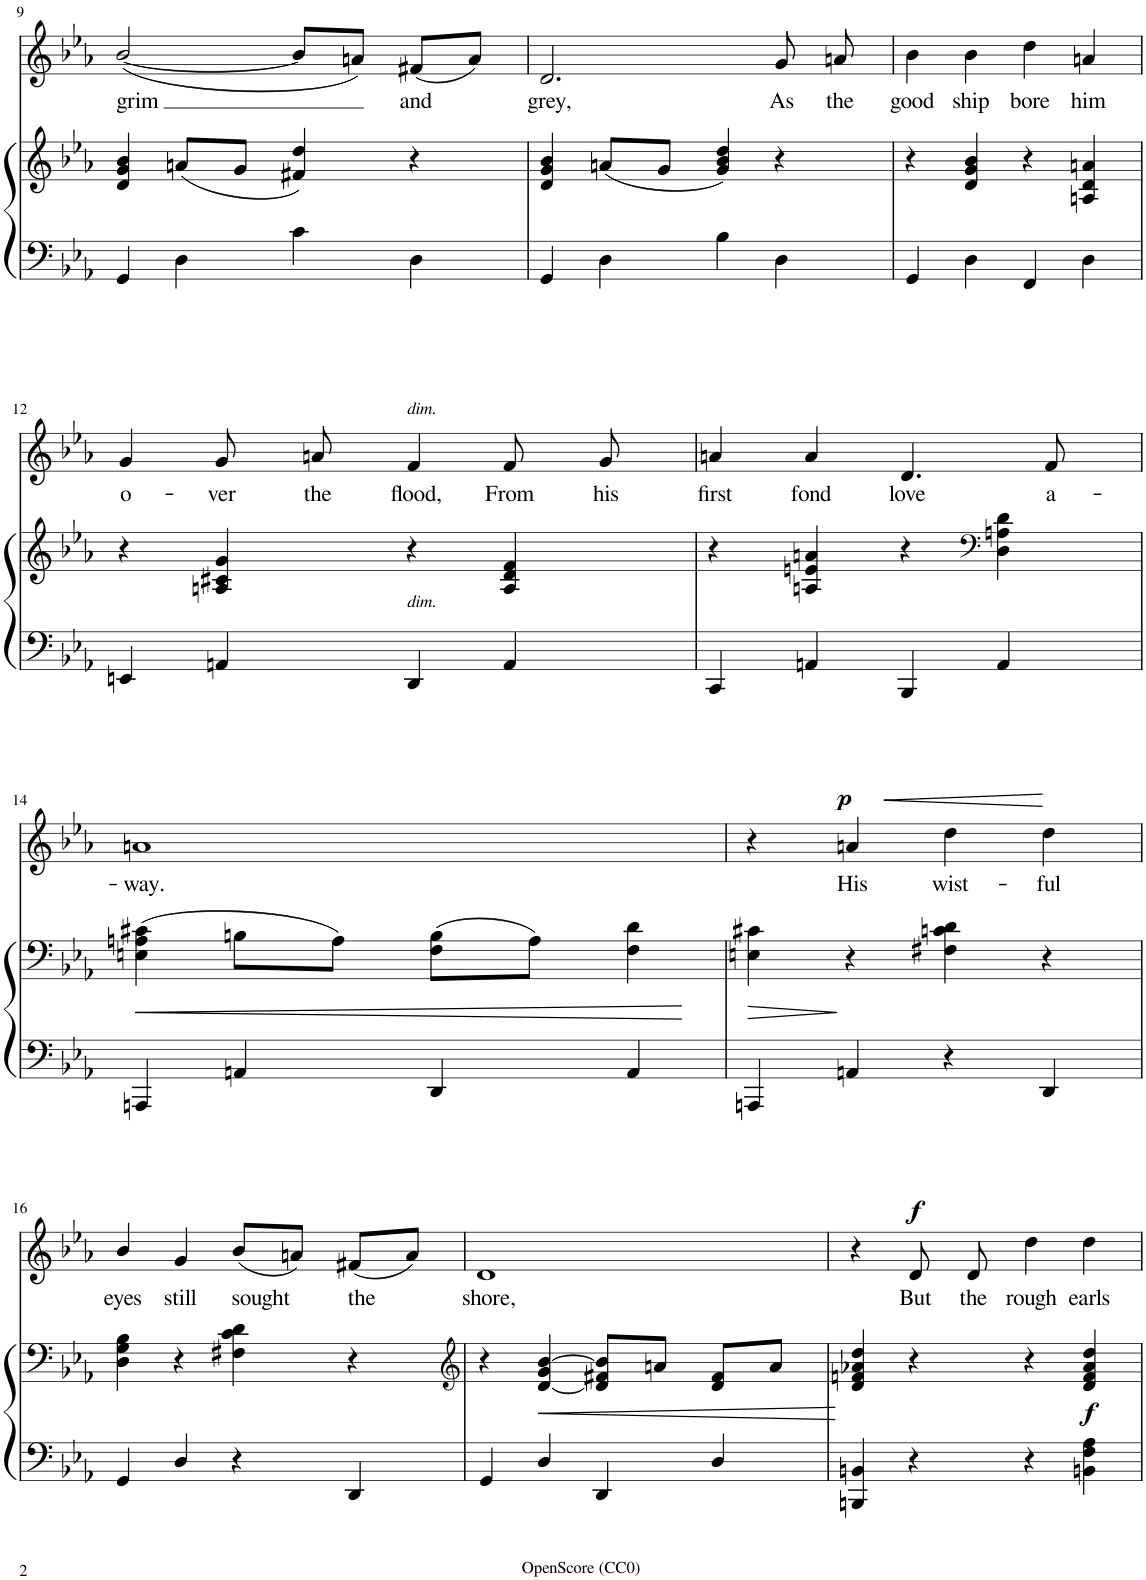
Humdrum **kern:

**kern	**kern	**dynam	**kern	**text	**dynam
*part2	*part2	*part2	*part1	*part1	*part1
*staff3	*staff2	*staff2/3	*staff1	*staff1	*staff1
*I"Piano	*	*	*I"Voice	*	*
*I'Pno	*	*	*	*	*
!!LO:PB:g=z
*clefF4	*clefG2	*	*clefG2	*	*
*k[b-e-a-]	*k[b-e-a-]	*	*k[b-e-a-]	*	*
*M4/4	*M4/4	*	*M4/4	*	*
=9	=9	=9	=9	=9	=9
!	!	!	!	!LO:LY:b	!
4GG/	4d/ 4g/ 4b-/	.	([2b-/	grim	.
4D\	(8an/L	.	.	.	.
.	8g/J	.	.	.	.
4c\	4f#X/ 4dd/)	.	8b-/L]	.	.
.	.	.	8an/J)	.	.
!	!	!	!	!LO:LY:b	!
4D\	4r	.	(8f#X/L	and	.
.	.	.	8a/J)	.	.
=10	=10	=10	=10	=10	=10
!	!	!	!	!LO:LY:b	!
4GG/	4d/ 4g/ 4b-/	.	2.d/	grey,	.
4D\	(<8an/L	.	.	.	.
.	8g/J	.	.	.	.
4B-\	4g/ 4b-/ 4dd/)	.	.	.	.
!	!	!	!	!LO:LY:b	!
4D\	4r	.	8g/	As	.
!	!	!	!	!LO:LY:b	!
.	.	.	8an/	the	.
=11	=11	=11	=11	=11	=11
!	!	!	!	!LO:LY:b	!
4GG/	4r	.	4b-\	good	.
!	!	!	!	!LO:LY:b	!
4D\	4d/ 4g/ 4b-/	.	4b-\	ship	.
!	!	!	!	!LO:LY:b	!
4FF/	4r	.	4dd\	bore	.
!	!	!	!	!LO:LY:b	!
4D\	4An/ 4d/ 4an/	.	4an/	him	.
!!LO:LB:g=z
=12	=12	=12	=12	=12	=12
!	!	!	!	!LO:LY:b	!
4EEn/	4r	.	4g/	o-	.
!	!	!	!	!LO:LY:b	!
4AAn/	4An/ 4c#X/ 4g/	.	8g/	-ver	.
!	!	!	!	!LO:LY:b	!
.	.	.	8an/	the	.
!	!	!	!LO:TX:a:i:t=dim.	!	!
!	!LO:TX:b:i:t=dim.	!	!	!	!
!	!	!	!	!LO:LY:b	!
4DD/	4r	.	4f/	flood,	.
!	!	!	!	!LO:LY:b	!
4AA/	4A/ 4d/ 4f/	.	8f/	From	.
!	!	!	!	!LO:LY:b	!
.	.	.	8g/	his	.
=13	=13	=13	=13	=13	=13
!	!	!	!	!LO:LY:b	!
4CC/	4r	.	4an/	first	.
!	!	!	!	!LO:LY:b	!
4AAn/	4An/ 4en/ 4an/	.	4a/	fond	.
!	!	!	!	!LO:LY:b	!
4BBB-/	4r	.	4.d/	love	.
*	*clefF4	*	*	*	*
4AA/	4D\ 4An\ 4d\	.	.	.	.
!	!	!	!	!LO:LY:b	!
.	.	.	8f/	a-	.
!!LO:LB:g=z
=14	=14	=14	=14	=14	=14
!	!	!LO:HP:b	!	!LO:LY:b	!
4AAAn/	(4En\ 4An\ 4c#X\	<	1an	-way.	.
4AAn/	8Bn\L	.	.	.	.
.	8A\J)	.	.	.	.
4DD/	(8F\ 8B\L	.	.	.	.
.	8A\J)	.	.	.	.
4AA/	4F\ 4d\	.	.	.	.
.	.	[	.	.	.
=15	=15	=15	=15	=15	=15
!	!	!LO:HP:b	!	!	!
4AAAn/	4En\ 4c#X\	>	4r	.	.
!	!	!	!	!LO:LY:b	!LO:HP:b
!	!	!	!	!	!LO:DY:n=1:a
4AAn/	4r	]	4an/	His	< p
!	!	!	!	!LO:LY:b	!
4r	4F#X\ 4cn\ 4d\	.	4dd\	wist-	.
!	!	!	!	!LO:LY:b	!
4DD/	4r	.	4dd\	-ful	[
!!LO:LB:g=z
=16	=16	=16	=16	=16	=16
!	!	!	!	!LO:LY:b	!
4GG/	4D\ 4G\ 4B-\	.	4b-/	eyes	.
!	!	!	!	!LO:LY:b	!
4D/	4r	.	4g/	still	.
!	!	!	!	!LO:LY:b	!
4r	4F#X\ 4c\ 4d\	.	(8b-/L	sought	.
.	.	.	8an/J)	.	.
!	!	!	!	!LO:LY:b	!
4DD/	4r	.	(8f#X/L	the	.
.	.	.	8a/J)	.	.
=17	=17	=17	=17	=17	=17
*	*clefG2	*	*	*	*
!	!	!	!	!LO:LY:b	!
4GG/	4r	.	1d	shore,	.
!	!	!LO:HP:b	!	!	!
4D/	[4d/ 4g/ [4b-/	<	.	.	.
4DD/	8d/] 8f#X/ 8b-/]L	.	.	.	.
.	8an/J	.	.	.	.
4D/	8d/ 8f#/L	.	.	.	.
.	8a/J	.	.	.	.
=18	=18	=18	=18	=18	=18
4BBBn/ 4BBn/	4d/ 4fn/ 4a-X/ 4dd/	.	4r	.	.
!	!	!	!	!LO:LY:b	!LO:DY:a
4r	4r	[	8d/	But	f
!	!	!	!	!LO:LY:b	!
.	.	.	8d/	the	.
!	!	!	!	!LO:LY:b	!
4r	4r	.	4dd\	rough	.
!	!	!LO:DY:b	!	!LO:LY:b	!
4BBn\ 4F\ 4A-\	4d/ 4f/ 4a-/ 4dd/	f	4dd\	earls	.
=	=	=	=	=	=
*-	*-	*-	*-	*-	*-
